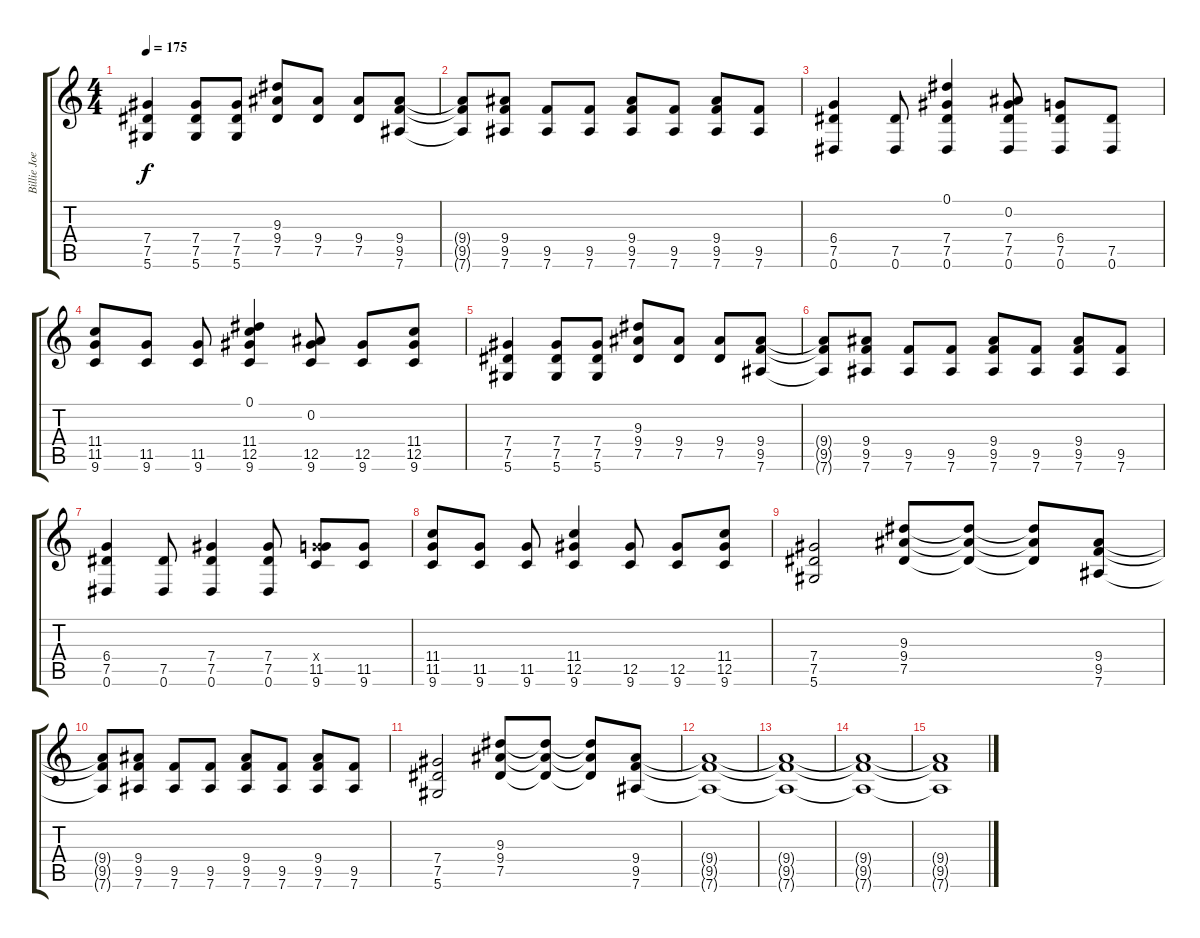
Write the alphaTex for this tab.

\track ("Billie Joe Armstrong - Lead Guitar" "Billie Joe") {instrument distortionguitar}
\staff {score tabs}
\tuning (Eb4 Bb3 Gb3 Db3 Ab2 Eb2) {hide}
\ts (4 4)
\tempo 175
\clef g2
\ks c
(7.4 7.5 5.6).4{dy f} (7.4 7.5 5.6).8 (7.4 7.5 5.6).8 (9.3 9.4 7.5).8 (9.4 7.5).8 (9.4 7.5).8 (9.4 9.5 7.6).8 |
(9.4{t} 9.5{t} 7.6{t}).8 (9.4 9.5 7.6).8 (9.5 7.6).8 (9.5 7.6).8 (9.4 9.5 7.6).8 (9.5 7.6).8 (9.4 9.5 7.6).8 (9.5 7.6).8 |
(6.4 7.5 0.6).4 (7.5 0.6).8 (0.1 7.4 7.5 0.6).4 (0.2 7.4 7.5 0.6).8 (6.4 7.5 0.6).8 (7.5 0.6).8 |
(11.4 11.5 9.6).8 (11.5 9.6).8 (11.5 9.6).8 (0.1 11.4 12.5 9.6).4 (0.2 12.5 9.6).8 (12.5 9.6).8 (11.4 12.5 9.6).8 |
(7.4 7.5 5.6).4 (7.4 7.5 5.6).8 (7.4 7.5 5.6).8 (9.3 9.4 7.5).8 (9.4 7.5).8 (9.4 7.5).8 (9.4 9.5 7.6).8 |
(9.4{t} 9.5{t} 7.6{t}).8 (9.4 9.5 7.6).8 (9.5 7.6).8 (9.5 7.6).8 (9.4 9.5 7.6).8 (9.5 7.6).8 (9.4 9.5 7.6).8 (9.5 7.6).8 |
(6.4 7.5 0.6).4 (7.5 0.6).8 (7.4 7.5 0.6).4 (7.4 7.5 0.6).8 (6.4{x} 11.5 9.6).8 (11.5 9.6).8 |
(11.4 11.5 9.6).8 (11.5 9.6).8 (11.5 9.6).8 (11.4 12.5 9.6).4 (12.5 9.6).8 (12.5 9.6).8 (11.4 12.5 9.6).8 |
(7.4 7.5 5.6).2 (9.3 9.4 7.5).8 (9.3{t} 9.4{t} 7.5{t}).8 (9.3{t} 9.4{t} 7.5{t}).8 (9.4 9.5 7.6).8 |
(9.4{t} 9.5{t} 7.6{t}).8 (9.4 9.5 7.6).8 (9.5 7.6).8 (9.5 7.6).8 (9.4 9.5 7.6).8 (9.5 7.6).8 (9.4 9.5 7.6).8 (9.5 7.6).8 |
(7.4 7.5 5.6).2 (9.3 9.4 7.5).8 (9.3{t} 9.4{t} 7.5{t}).8 (9.3{t} 9.4{t} 7.5{t}).8 (9.4 9.5 7.6).8 |
(9.4{t} 9.5{t} 7.6{t}).1 |
(9.4{t} 9.5{t} 7.6{t}).1{volume 0} |
(9.4{t} 9.5{t} 7.6{t}).1 |
(9.4{t} 9.5{t} 7.6{t}).1
